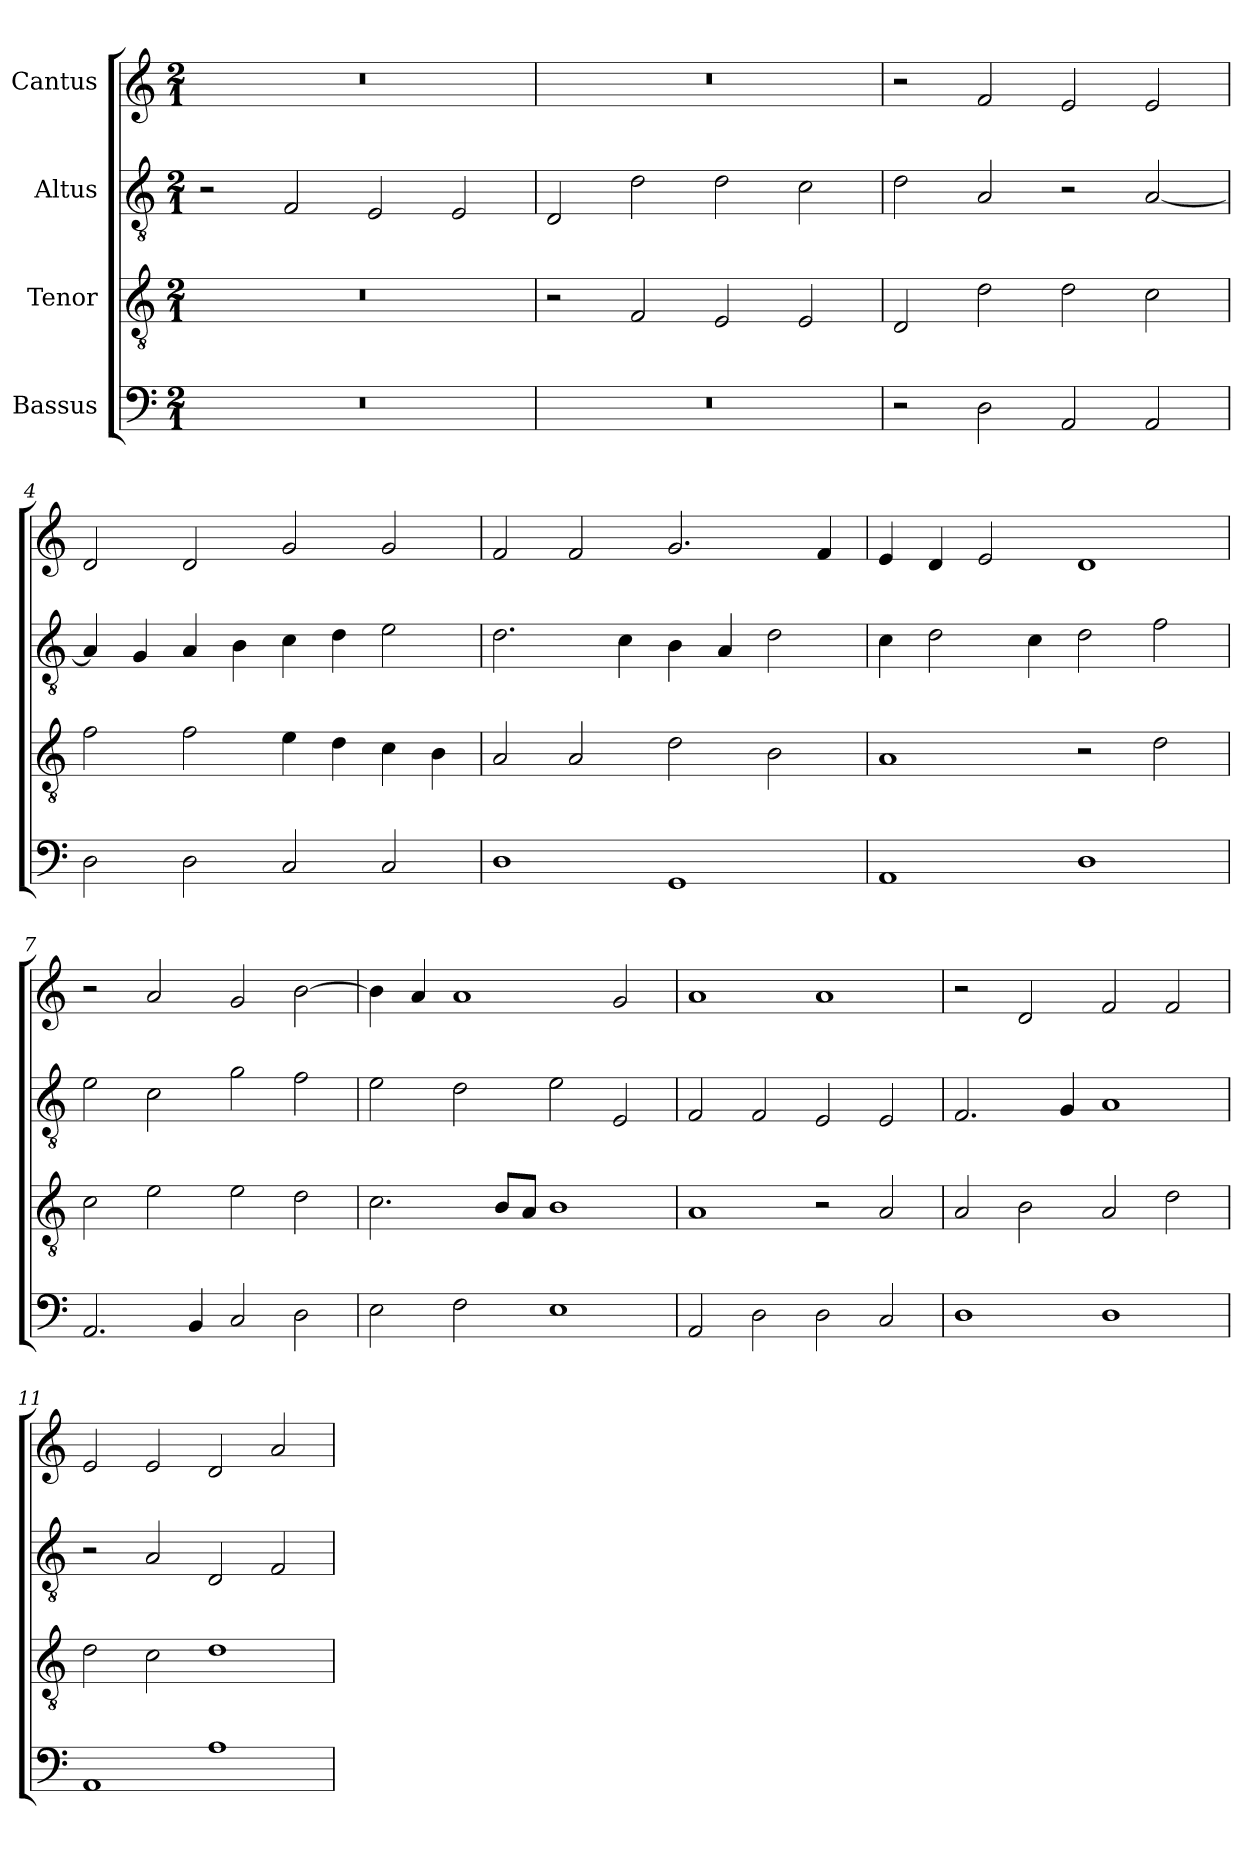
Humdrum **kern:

**kern	**kern	**kern	**kern
*part4	*part3	*part2	*part1
*staff4	*staff3	*staff2	*staff1
*I"Bassus	*I"Tenor	*I"Altus	*I"Cantus
!!LO:PB:g=z
*clefF4	*clefGv2	*clefGv2	*clefG2
*	*ITrd7c12	*ITrd7c12	*
*k[]	*k[]	*k[]	*k[]
*C:	*C:	*C:	*C:
*M2/1	*M2/1	*M2/1	*M2/1
*MM320	*MM320	*MM320	*MM320
=1	=1	=1	=1
!LO:N:vis=1	!LO:N:vis=1	!	!LO:N:vis=1
0r	0r	2r	0r
.	.	2FFi/	.
.	.	2EEi/	.
.	.	2EEi/	.
=2	=2	=2	=2
!LO:N:vis=1	!	!	!LO:N:vis=1
0r	2r	2DDi/	0r
.	2FFi/	2Di\	.
.	2EEi/	2Di\	.
.	2EEi/	2Ci\	.
=3	=3	=3	=3
2r	2DDi/	2Di\	2r
2Di\	2Di\	2AAi/	2fi/
2AAi/	2Di\	2r	2ei/
2AAi/	2Ci\	[<2AAi/	2ei/
=4	=4	=4	=4
2Di\	2Fi\	4AAi/]	2di/
.	.	4GGi/	.
2Di\	2Fi\	4AAi/	2di/
.	.	4BBi\	.
2Ci/	4Ei\	4Ci\	2gi/
.	4Di\	4Di\	.
2Ci/	4Ci\	2Ei\	2gi/
.	4BBi\	.	.
=5	=5	=5	=5
1Di	2AAi/	2.Di\	2fi/
.	2AAi/	.	2fi/
.	.	4Ci\	.
1GGi	2Di\	4BBi\	2.gi/
.	.	4AAi/	.
.	2BBi\	2Di\	.
.	.	.	4fi/
!!LO:LB:g=z
=6	=6	=6	=6
1AAi	1AAi	4Ci\	4ei/
.	.	2Di\	4di/
.	.	.	2ei/
.	.	4Ci\	.
1Di	2r	2Di\	1di
.	2Di\	2Fi\	.
=7	=7	=7	=7
2.AAi/	2Ci\	2Ei\	2r
.	2Ei\	2Ci\	2ai/
4BBi/	.	.	.
2Ci/	2Ei\	2Gi\	2gi/
2Di\	2Di\	2Fi\	[>2bi\
=8	=8	=8	=8
2Ei\	2.Ci\	2Ei\	4bi\]
.	.	.	4ai/
2Fi\	.	2Di\	1ai
.	8BBi/L	.	.
.	8AAi/J	.	.
1Ei	1BBi	2Ei\	.
.	.	2EEi/	2gi/
=9	=9	=9	=9
2AAi/	1AAi	2FFi/	1ai
2Di\	.	2FFi/	.
2Di\	2r	2EEi/	1ai
2Ci/	2AAi/	2EEi/	.
=10	=10	=10	=10
1Di	2AAi/	2.FFi/	2r
.	2BBi\	.	2di/
.	.	4GGi/	.
1Di	2AAi/	1AAi	2fi/
.	2Di\	.	2fi/
!!LO:LB:g=z
=11	=11	=11	=11
1AAi	2Di\	2r	2ei/
.	2Ci\	2AAi/	2ei/
1Ai	1Di	2DDi/	2di/
.	.	2FFi/	2ai/
=	=	=	=
*-	*-	*-	*-
